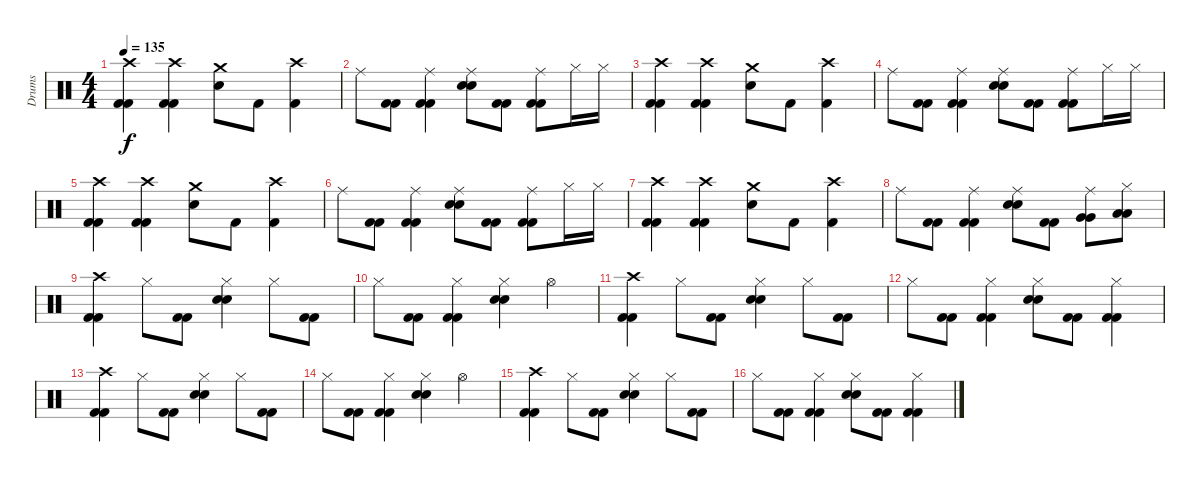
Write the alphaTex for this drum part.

\track ("Drums" "Drums") {instrument percussion}
\staff {score}
\articulation defaults
\ts (4 4)
\tempo 135
\clef neutral
\ks c
("Crash high (hit)" "Kick (hit) 2" "Kick (hit) 2").4{dy f} ("Crash high (hit)" "Kick (hit) 2" "Kick (hit) 2").4 ("Crash medium (hit)" "Electric Snare (hit)").8 "Kick (hit) 2".8 ("Crash high (hit)" "Kick (hit) 2").4 |
"Ride (middle)".8 ("Kick (hit) 2" "Kick (hit) 2").8 ("Ride (middle)" "Kick (hit) 2" "Kick (hit) 2").4 ("Ride (middle)" "Electric Snare (hit)" "Electric Snare (hit)").8 ("Kick (hit) 2" "Kick (hit) 2").8 ("Ride (middle)" "Kick (hit) 2" "Kick (hit) 2").8 "Hi-Hat (closed)".16 "Hi-Hat (closed)".16 |
("Crash high (hit)" "Kick (hit) 2" "Kick (hit) 2").4 ("Crash high (hit)" "Kick (hit) 2" "Kick (hit) 2").4 ("Crash medium (hit)" "Electric Snare (hit)").8 "Kick (hit) 2".8 ("Crash high (hit)" "Kick (hit) 2").4 |
"Ride (middle)".8 ("Kick (hit) 2" "Kick (hit) 2").8 ("Ride (middle)" "Kick (hit) 2" "Kick (hit) 2").4 ("Ride (middle)" "Electric Snare (hit)" "Electric Snare (hit)").8 ("Kick (hit) 2" "Kick (hit) 2").8 ("Ride (middle)" "Kick (hit) 2" "Kick (hit) 2").8 "Hi-Hat (closed)".16 "Hi-Hat (closed)".16 |
("Crash high (hit)" "Kick (hit) 2" "Kick (hit) 2").4 ("Crash high (hit)" "Kick (hit) 2" "Kick (hit) 2").4 ("Crash medium (hit)" "Electric Snare (hit)").8 "Kick (hit) 2".8 ("Crash high (hit)" "Kick (hit) 2").4 |
"Ride (middle)".8 ("Kick (hit) 2" "Kick (hit) 2").8 ("Ride (middle)" "Kick (hit) 2" "Kick (hit) 2").4 ("Ride (middle)" "Electric Snare (hit)" "Electric Snare (hit)").8 ("Kick (hit) 2" "Kick (hit) 2").8 ("Ride (middle)" "Kick (hit) 2" "Kick (hit) 2").8 "Hi-Hat (closed)".16 "Hi-Hat (closed)".16 |
("Crash high (hit)" "Kick (hit) 2" "Kick (hit) 2").4 ("Crash high (hit)" "Kick (hit) 2" "Kick (hit) 2").4 ("Crash medium (hit)" "Electric Snare (hit)").8 "Kick (hit) 2".8 ("Crash high (hit)" "Kick (hit) 2").4 |
"Ride (middle)".8 ("Kick (hit) 2" "Kick (hit) 2").8 ("Ride (middle)" "Kick (hit) 2" "Kick (hit) 2").4 ("Ride (middle)" "Electric Snare (hit)" "Electric Snare (hit)").8 ("Kick (hit) 2" "Kick (hit) 2").8 ("Ride (middle)" "Very Low Tom (hit)" "Very Low Tom (hit)").8 ("Hi-Hat (closed)" "Low Tom (hit)" "Low Tom (hit)").8 |
("Crash high (hit)" "Kick (hit) 2" "Kick (hit) 2").4 "Hi-Hat (closed)".8 ("Kick (hit) 2" "Kick (hit) 2").8 ("Hi-Hat (closed)" "Electric Snare (hit)" "Electric Snare (hit)").4 "Hi-Hat (closed)".8 ("Kick (hit) 2" "Kick (hit) 2").8 |
"Hi-Hat (closed)".8 ("Kick (hit) 2" "Kick (hit) 2").8 ("Hi-Hat (closed)" "Kick (hit) 2" "Kick (hit) 2").4 ("Hi-Hat (closed)" "Electric Snare (hit)" "Electric Snare (hit)").4 "Hi-Hat (open)".4 |
("Crash high (hit)" "Kick (hit) 2" "Kick (hit) 2").4 "Hi-Hat (closed)".8 ("Kick (hit) 2" "Kick (hit) 2").8 ("Hi-Hat (closed)" "Electric Snare (hit)" "Electric Snare (hit)").4 "Hi-Hat (closed)".8 ("Kick (hit) 2" "Kick (hit) 2").8 |
"Hi-Hat (closed)".8 ("Kick (hit) 2" "Kick (hit) 2").8 ("Hi-Hat (closed)" "Kick (hit) 2" "Kick (hit) 2").4 ("Hi-Hat (closed)" "Electric Snare (hit)" "Electric Snare (hit)").8 ("Kick (hit) 2" "Kick (hit) 2").8 ("Hi-Hat (closed)" "Kick (hit) 2" "Kick (hit) 2").4 |
("Crash high (hit)" "Kick (hit) 2" "Kick (hit) 2").4 "Hi-Hat (closed)".8 ("Kick (hit) 2" "Kick (hit) 2").8 ("Hi-Hat (closed)" "Electric Snare (hit)" "Electric Snare (hit)").4 "Hi-Hat (closed)".8 ("Kick (hit) 2" "Kick (hit) 2").8 |
"Hi-Hat (closed)".8 ("Kick (hit) 2" "Kick (hit) 2").8 ("Hi-Hat (closed)" "Kick (hit) 2" "Kick (hit) 2").4 ("Hi-Hat (closed)" "Electric Snare (hit)" "Electric Snare (hit)").4 "Hi-Hat (open)".4 |
("Crash high (hit)" "Kick (hit) 2" "Kick (hit) 2").4 "Hi-Hat (closed)".8 ("Kick (hit) 2" "Kick (hit) 2").8 ("Hi-Hat (closed)" "Electric Snare (hit)" "Electric Snare (hit)").4 "Hi-Hat (closed)".8 ("Kick (hit) 2" "Kick (hit) 2").8 |
"Hi-Hat (closed)".8 ("Kick (hit) 2" "Kick (hit) 2").8 ("Hi-Hat (closed)" "Kick (hit) 2" "Kick (hit) 2").4 ("Hi-Hat (closed)" "Electric Snare (hit)" "Electric Snare (hit)").8 ("Kick (hit) 2" "Kick (hit) 2").8 ("Hi-Hat (closed)" "Kick (hit) 2" "Kick (hit) 2").4
